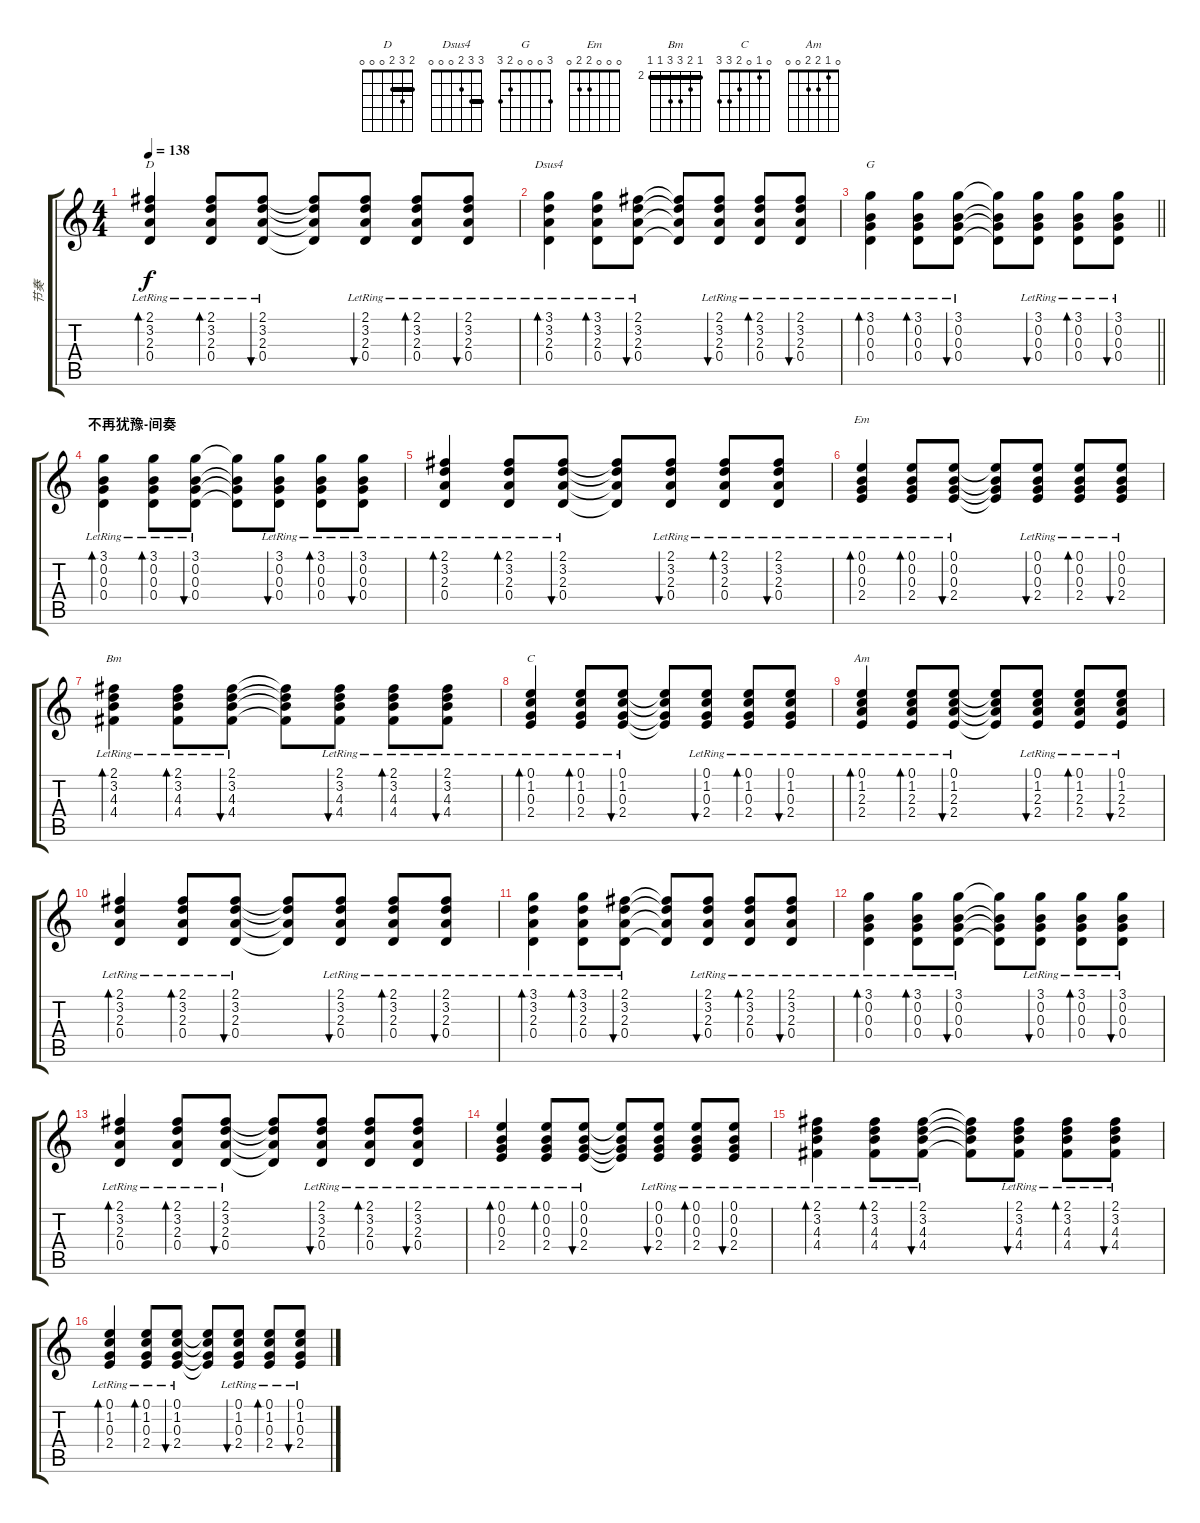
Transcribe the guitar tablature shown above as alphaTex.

\track ("节奏" "节奏") {instrument acousticguitarsteel}
\staff {score tabs}
\tuning (E4 B3 G3 D3 A2 E2) {hide}
\chord ("D" 2 3 2 0 0 0) {barre 2}
\chord ("Dsus4" 3 3 2 0 0 0) {barre 3}
\chord ("G" 3 0 0 0 2 3)
\chord ("Em" 0 0 0 2 2 0)
\chord ("Bm" 2 3 4 4 2 2) {firstfret 2 barre 2}
\chord ("C" 0 1 0 2 3 3)
\chord ("Am" 0 1 2 2 0 0)
\ts (4 4)
\tempo 138
\clef g2
\ks c
(2.1{lr} 3.2{lr} 2.3{lr} 0.4{lr}).4{bd 60 ch "D" dy f} (2.1{lr} 3.2{lr} 2.3{lr} 0.4{lr}).8{bd 60} (2.1{lr} 3.2{lr} 2.3{lr} 0.4{lr}).8{bu 60} (2.1{t} 3.2{t} 2.3{t} 0.4{t}).8 (2.1{lr} 3.2{lr} 2.3{lr} 0.4{lr}).8{bu 60} (2.1{lr} 3.2{lr} 2.3{lr} 0.4{lr}).8{bd 60} (2.1{lr} 3.2{lr} 2.3{lr} 0.4{lr}).8{bu 60} |
(3.1{lr} 3.2{lr} 2.3{lr} 0.4{lr}).4{bd 60 ch "Dsus4"} (3.1{lr} 3.2{lr} 2.3{lr} 0.4{lr}).8{bd 60} (2.1{lr} 3.2{lr} 2.3{lr} 0.4{lr}).8{bu 60} (2.1{t} 3.2{t} 2.3{t} 0.4{t}).8 (2.1{lr} 3.2{lr} 2.3{lr} 0.4{lr}).8{bu 60} (2.1{lr} 3.2{lr} 2.3{lr} 0.4{lr}).8{bd 60} (2.1{lr} 3.2{lr} 2.3{lr} 0.4{lr}).8{bu 60} |
\barLineRight lightlight
(3.1{lr} 0.2{lr} 0.3{lr} 0.4{lr}).4{bd 60 ch "G"} (3.1{lr} 0.2{lr} 0.3{lr} 0.4{lr}).8{bd 60} (3.1{lr} 0.2{lr} 0.3{lr} 0.4{lr}).8{bu 60} (3.1{t} 0.2{t} 0.3{t} 0.4{t}).8 (3.1{lr} 0.2{lr} 0.3{lr} 0.4{lr}).8{bu 60} (3.1{lr} 0.2{lr} 0.3{lr} 0.4{lr}).8{bd 60} (3.1{lr} 0.2{lr} 0.3{lr} 0.4{lr}).8{bu 60} |
\section ("" "不再犹豫-间奏")
(3.1{lr} 0.2{lr} 0.3{lr} 0.4{lr}).4{bd 60} (3.1{lr} 0.2{lr} 0.3{lr} 0.4{lr}).8{bd 60} (3.1{lr} 0.2{lr} 0.3{lr} 0.4{lr}).8{bu 60} (3.1{t} 0.2{t} 0.3{t} 0.4{t}).8 (3.1{lr} 0.2{lr} 0.3{lr} 0.4{lr}).8{bu 60} (3.1{lr} 0.2{lr} 0.3{lr} 0.4{lr}).8{bd 60} (3.1{lr} 0.2{lr} 0.3{lr} 0.4{lr}).8{bu 60} |
(2.1{lr} 3.2{lr} 2.3{lr} 0.4{lr}).4{bd 60} (2.1{lr} 3.2{lr} 2.3{lr} 0.4{lr}).8{bd 60} (2.1{lr} 3.2{lr} 2.3{lr} 0.4{lr}).8{bu 60} (2.1{t} 3.2{t} 2.3{t} 0.4{t}).8 (2.1{lr} 3.2{lr} 2.3{lr} 0.4{lr}).8{bu 60} (2.1{lr} 3.2{lr} 2.3{lr} 0.4{lr}).8{bd 60} (2.1{lr} 3.2{lr} 2.3{lr} 0.4{lr}).8{bu 60} |
(0.1{lr} 0.2{lr} 0.3{lr} 2.4{lr}).4{bd 60 ch "Em"} (0.1{lr} 0.2{lr} 0.3{lr} 2.4{lr}).8{bd 60} (0.1{lr} 0.2{lr} 0.3{lr} 2.4{lr}).8{bu 60} (0.1{t} 0.2{t} 0.3{t} 2.4{t}).8 (0.1{lr} 0.2{lr} 0.3{lr} 2.4{lr}).8{bu 60} (0.1{lr} 0.2{lr} 0.3{lr} 2.4{lr}).8{bd 60} (0.1{lr} 0.2{lr} 0.3{lr} 2.4{lr}).8{bu 60} |
(2.1{lr} 3.2{lr} 4.3{lr} 4.4{lr}).4{bd 60 ch "Bm"} (2.1{lr} 3.2{lr} 4.3{lr} 4.4{lr}).8{bd 60} (2.1{lr} 3.2{lr} 4.3{lr} 4.4{lr}).8{bu 60} (2.1{t} 3.2{t} 4.3{t} 4.4{t}).8 (2.1{lr} 3.2{lr} 4.3{lr} 4.4{lr}).8{bu 60} (2.1{lr} 3.2{lr} 4.3{lr} 4.4{lr}).8{bd 60} (2.1{lr} 3.2{lr} 4.3{lr} 4.4{lr}).8{bu 60} |
(0.1{lr} 1.2{lr} 0.3{lr} 2.4{lr}).4{bd 60 ch "C"} (0.1{lr} 1.2{lr} 0.3{lr} 2.4{lr}).8{bd 60} (0.1{lr} 1.2{lr} 0.3{lr} 2.4{lr}).8{bu 60} (0.1{t} 1.2{t} 0.3{t} 2.4{t}).8 (0.1{lr} 1.2{lr} 0.3{lr} 2.4{lr}).8{bu 60} (0.1{lr} 1.2{lr} 0.3{lr} 2.4{lr}).8{bd 60} (0.1{lr} 1.2{lr} 0.3{lr} 2.4{lr}).8{bu 60} |
(0.1{lr} 1.2{lr} 2.3{lr} 2.4{lr}).4{bd 60 ch "Am"} (0.1{lr} 1.2{lr} 2.3{lr} 2.4{lr}).8{bd 60} (0.1{lr} 1.2{lr} 2.3{lr} 2.4{lr}).8{bu 60} (0.1{t} 1.2{t} 2.3{t} 2.4{t}).8 (0.1{lr} 1.2{lr} 2.3{lr} 2.4{lr}).8{bu 60} (0.1{lr} 1.2{lr} 2.3{lr} 2.4{lr}).8{bd 60} (0.1{lr} 1.2{lr} 2.3{lr} 2.4{lr}).8{bu 60} |
(2.1{lr} 3.2{lr} 2.3{lr} 0.4{lr}).4{bd 60} (2.1{lr} 3.2{lr} 2.3{lr} 0.4{lr}).8{bd 60} (2.1{lr} 3.2{lr} 2.3{lr} 0.4{lr}).8{bu 60} (2.1{t} 3.2{t} 2.3{t} 0.4{t}).8 (2.1{lr} 3.2{lr} 2.3{lr} 0.4{lr}).8{bu 60} (2.1{lr} 3.2{lr} 2.3{lr} 0.4{lr}).8{bd 60} (2.1{lr} 3.2{lr} 2.3{lr} 0.4{lr}).8{bu 60} |
(3.1{lr} 3.2{lr} 2.3{lr} 0.4{lr}).4{bd 60} (3.1{lr} 3.2{lr} 2.3{lr} 0.4{lr}).8{bd 60} (2.1{lr} 3.2{lr} 2.3{lr} 0.4{lr}).8{bu 60} (2.1{t} 3.2{t} 2.3{t} 0.4{t}).8 (2.1{lr} 3.2{lr} 2.3{lr} 0.4{lr}).8{bu 60} (2.1{lr} 3.2{lr} 2.3{lr} 0.4{lr}).8{bd 60} (2.1{lr} 3.2{lr} 2.3{lr} 0.4{lr}).8{bu 60} |
(3.1{lr} 0.2{lr} 0.3{lr} 0.4{lr}).4{bd 60} (3.1{lr} 0.2{lr} 0.3{lr} 0.4{lr}).8{bd 60} (3.1{lr} 0.2{lr} 0.3{lr} 0.4{lr}).8{bu 60} (3.1{t} 0.2{t} 0.3{t} 0.4{t}).8 (3.1{lr} 0.2{lr} 0.3{lr} 0.4{lr}).8{bu 60} (3.1{lr} 0.2{lr} 0.3{lr} 0.4{lr}).8{bd 60} (3.1{lr} 0.2{lr} 0.3{lr} 0.4{lr}).8{bu 60} |
(2.1{lr} 3.2{lr} 2.3{lr} 0.4{lr}).4{bd 60} (2.1{lr} 3.2{lr} 2.3{lr} 0.4{lr}).8{bd 60} (2.1{lr} 3.2{lr} 2.3{lr} 0.4{lr}).8{bu 60} (2.1{t} 3.2{t} 2.3{t} 0.4{t}).8 (2.1{lr} 3.2{lr} 2.3{lr} 0.4{lr}).8{bu 60} (2.1{lr} 3.2{lr} 2.3{lr} 0.4{lr}).8{bd 60} (2.1{lr} 3.2{lr} 2.3{lr} 0.4{lr}).8{bu 60} |
(0.1{lr} 0.2{lr} 0.3{lr} 2.4{lr}).4{bd 60} (0.1{lr} 0.2{lr} 0.3{lr} 2.4{lr}).8{bd 60} (0.1{lr} 0.2{lr} 0.3{lr} 2.4{lr}).8{bu 60} (0.1{t} 0.2{t} 0.3{t} 2.4{t}).8 (0.1{lr} 0.2{lr} 0.3{lr} 2.4{lr}).8{bu 60} (0.1{lr} 0.2{lr} 0.3{lr} 2.4{lr}).8{bd 60} (0.1{lr} 0.2{lr} 0.3{lr} 2.4{lr}).8{bu 60} |
(2.1{lr} 3.2{lr} 4.3{lr} 4.4{lr}).4{bd 60} (2.1{lr} 3.2{lr} 4.3{lr} 4.4{lr}).8{bd 60} (2.1{lr} 3.2{lr} 4.3{lr} 4.4{lr}).8{bu 60} (2.1{t} 3.2{t} 4.3{t} 4.4{t}).8 (2.1{lr} 3.2{lr} 4.3{lr} 4.4{lr}).8{bu 60} (2.1{lr} 3.2{lr} 4.3{lr} 4.4{lr}).8{bd 60} (2.1{lr} 3.2{lr} 4.3{lr} 4.4{lr}).8{bu 60} |
(0.1{lr} 1.2{lr} 0.3{lr} 2.4{lr}).4{bd 60} (0.1{lr} 1.2{lr} 0.3{lr} 2.4{lr}).8{bd 60} (0.1{lr} 1.2{lr} 0.3{lr} 2.4{lr}).8{bu 60} (0.1{t} 1.2{t} 0.3{t} 2.4{t}).8 (0.1{lr} 1.2{lr} 0.3{lr} 2.4{lr}).8{bu 60} (0.1{lr} 1.2{lr} 0.3{lr} 2.4{lr}).8{bd 60} (0.1{lr} 1.2{lr} 0.3{lr} 2.4{lr}).8{bu 60}
